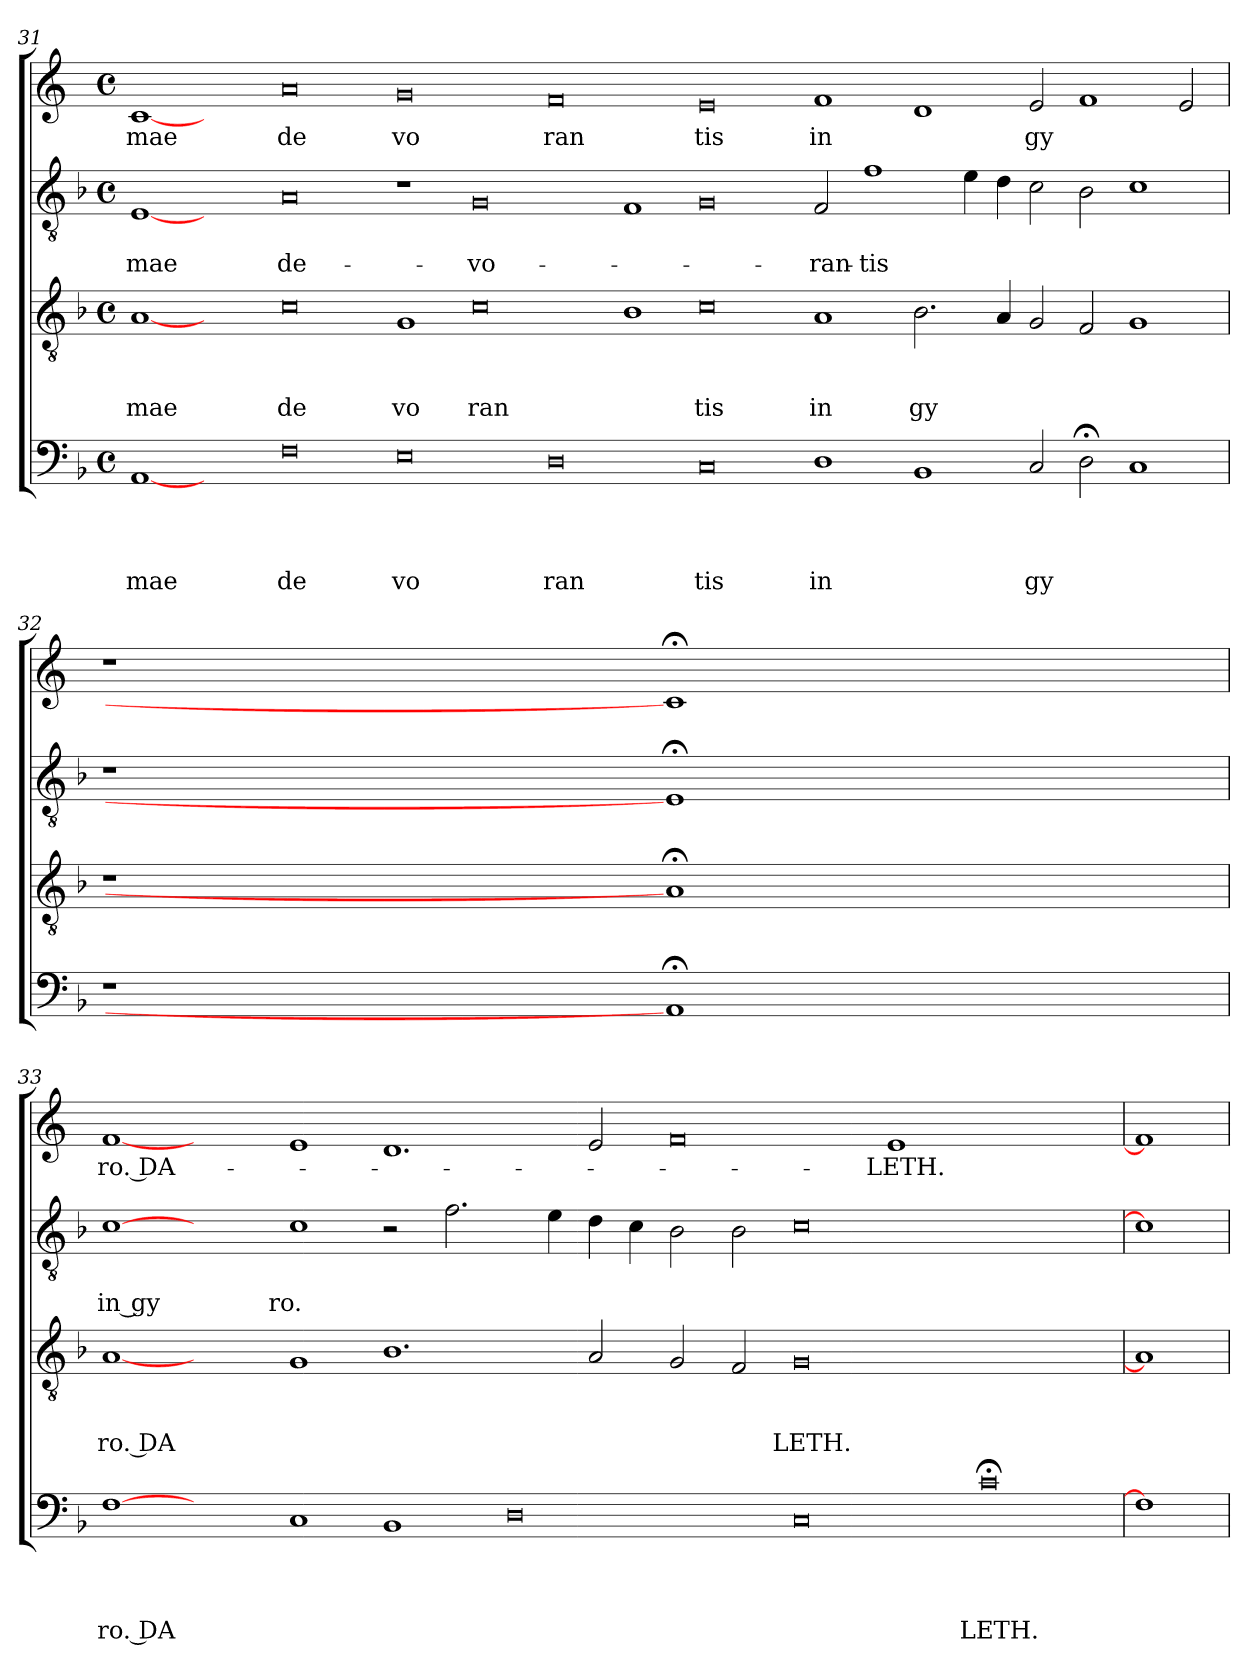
**kern	**text	**text	**text	**text	**kern	**text	**text	**text	**kern	**text	**text	**kern	**text
*part4	*part4	*part4	*part4	*part4	*part3	*part3	*part3	*part3	*part2	*part2	*part2	*part1	*part1
*staff4	*staff4	*staff4	*staff4	*staff4	*staff3	*staff3	*staff3	*staff3	*staff2	*staff2	*staff2	*staff1	*staff1
!!LO:PB:g=z
*clefF4	*	*	*	*	*clefGv2	*	*	*	*clefGv2	*	*	*clefG2	*
*	*	*	*	*	*	*	*	*	*	*	*	*ITrd-3c-5	*
*k[b-]	*	*	*	*	*k[b-]	*	*	*	*k[b-]	*	*	*k[b-]	*
*F:	*	*	*	*	*F:	*	*	*	*F:	*	*	*F:	*
*M4/4	*	*	*	*	*M4/4	*	*	*	*M4/4	*	*	*M4/4	*
*met(c)	*	*	*	*	*met(c)	*	*	*	*met(c)	*	*	*met(c)	*
=31	=31	=31	=31	=31	=31	=31	=31	=31	=31	=31	=31	=31	=31
!	!	!	!	!LO:LY:b	!	!	!	!LO:LY:b	!	!	!LO:LY:b	!	!LO:LY:b
[1AA	.	.	.	-mae	[1A	.	.	mae	[1E	.	mae	[1f	-mae
1ryy	.	.	.	.	1ryy	.	.	.	1ryy	.	.	1ryy	.
!	!	!	!	!LO:LY:b	!	!	!	!LO:LY:b	!	!	!LO:LY:b	!	!LO:LY:b
0F	.	.	.	de	0c	.	.	de	0A	.	de-	0dd	de
!	!	!	!	!LO:LY:b	!	!	!	!LO:LY:b	!	!	!	!	!LO:LY:b
0E	.	.	.	vo	1G	.	.	vo	1r	.	.	0cc	vo
!	!	!	!	!	!	!	!	!LO:LY:b	!	!	!LO:LY:b	!	!
.	.	.	.	.	0c	.	.	ran	0G	.	-vo-	.	.
!	!	!	!	!LO:LY:b	!	!	!	!	!	!	!	!	!LO:LY:b
0D	.	.	.	ran	.	.	.	.	.	.	.	0b-	ran
.	.	.	.	.	1B-	.	.	.	1F	.	.	.	.
!	!	!	!	!LO:LY:b	!	!	!	!LO:LY:b	!	!	!	!	!LO:LY:b
0C	.	.	.	tis	0c	.	.	tis	0G	.	.	0a	tis
!	!	!	!	!LO:LY:b	!	!	!	!LO:LY:b	!	!	!LO:LY:b	!	!LO:LY:b
1D	.	.	.	in	1A	.	.	in	2F/	.	-ran-	1b-	in
!	!	!	!	!	!	!	!	!	!	!	!LO:LY:b	!	!
.	.	.	.	.	.	.	.	.	1f	.	-tis	.	.
!	!	!	!	!	!	!	!	!LO:LY:b	!	!	!	!	!
1BB-	.	.	.	.	2.B-\	.	.	gy	.	.	.	1g	.
.	.	.	.	.	.	.	.	.	4e\	.	.	.	.
.	.	.	.	.	4A/	.	.	.	4d\	.	.	.	.
!	!	!	!	!LO:LY:b	!	!	!	!	!	!	!	!	!LO:LY:b
2C/	.	.	.	gy	2G/	.	.	.	2c\	.	.	2a/	gy
2D;<\	.	.	.	.	2F/	.	.	.	2B-\	.	.	1b-	.
1C	.	.	.	.	1G	.	.	.	1c	.	.	.	.
.	.	.	.	.	.	.	.	.	.	.	.	2a/	.
!!LO:LB:g=z
=32	=32	=32	=32	=32	=32	=32	=32	=32	=32	=32	=32	=32	=32
1r	.	.	.	.	1r	.	.	.	1r	.	.	1r	.
1AA;]	.	.	.	.	1A;]	.	.	.	1E;]	.	.	1f;]	.
=33	=33	=33	=33	=33	=33	=33	=33	=33	=33	=33	=33	=33	=33
!	!	!	!	!LO:LY:b:rj	!	!	!	!LO:LY:b:rj	!	!	!LO:LY:b:rj	!	!LO:LY:b:rj
[1F	.	.	.	ro. DA	[1A	.	.	ro. DA	[1c	.	in gy	[1b-	ro. DA-
1ryy	.	.	.	.	1ryy	.	.	.	1ryy	.	.	1ryy	.
!	!	!	!	!	!	!	!	!	!	!	!LO:LY:b	!	!
1C	.	.	.	.	1G	.	.	.	1c	.	ro.	1a	.
1BB-	.	.	.	.	1.B-	.	.	.	2r	.	.	1.g	.
.	.	.	.	.	.	.	.	.	2.f\	.	.	.	.
0D	.	.	.	.	.	.	.	.	.	.	.	.	.
.	.	.	.	.	.	.	.	.	4e\	.	.	.	.
.	.	.	.	.	2A/	.	.	.	4d\	.	.	2a/	.
.	.	.	.	.	.	.	.	.	4c\	.	.	.	.
.	.	.	.	.	2G/	.	.	.	2B-\	.	.	0b-	.
.	.	.	.	.	2F/	.	.	.	2B-\	.	.	.	.
!	!	!	!	!	!	!	!	!LO:LY:b	!	!	!	!	!
0C	.	.	.	.	0G	.	.	LETH.	0c	.	.	.	.
!	!	!	!	!	!	!	!	!	!	!	!	!	!LO:LY:b
.	.	.	.	.	.	.	.	.	.	.	.	1a	-LETH.
!	!	!	!	!LO:LY:b	!	!	!	!	!	!	!	!	!
0c;<	.	.	.	LETH.	0ryy	.	.	.	0ryy	.	.	0ryy	.
=34	=34	=34	=34	=34	=34	=34	=34	=34	=34	=34	=34	=34	=34
1F]	.	.	.	.	1A]	.	.	.	1c]	.	.	1b-]	.
=	=	=	=	=	=	=	=	=	=	=	=	=	=
*-	*-	*-	*-	*-	*-	*-	*-	*-	*-	*-	*-	*-	*-
